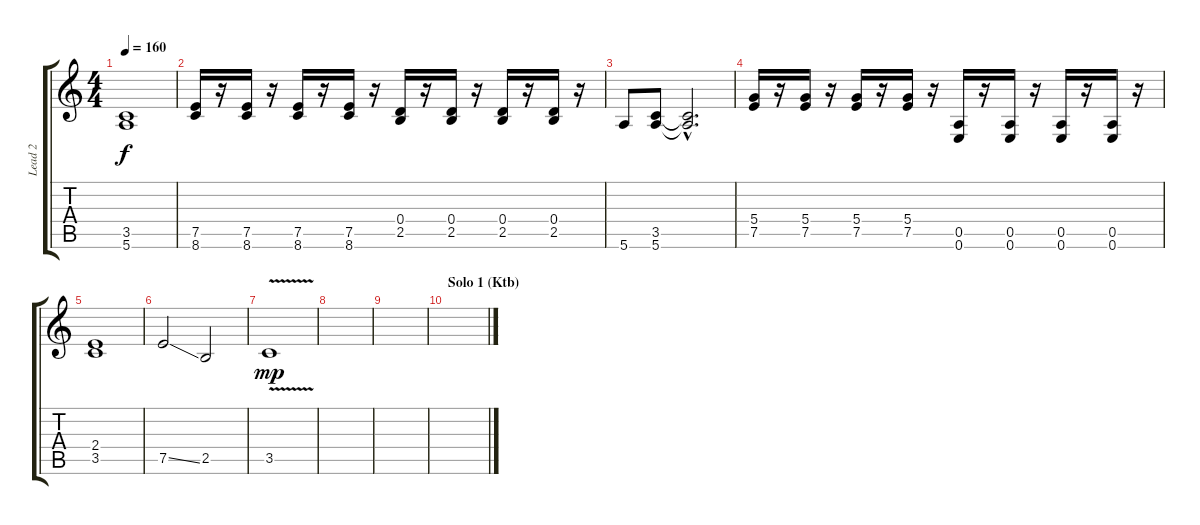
\track ("Lead 2" "Lead 2") {instrument distortionguitar}
\staff {score tabs}
\tuning (E4 B3 G3 D3 A2 E2) {hide}
\ts (4 4)
\tempo 160
\clef g2
\ks c
(3.5 5.6).1{dy f} |
(7.5 8.6).16 r.16 (7.5 8.6).16 r.16 (7.5 8.6).16 r.16 (7.5 8.6).16 r.16 (0.4 2.5).16 r.16 (0.4 2.5).16 r.16 (0.4 2.5).16 r.16 (0.4 2.5).16 r.16 |
5.6.8 (3.5 5.6).8 (3.5{hac t} 5.6{hac t}).2{d} |
(5.4 7.5).16 r.16 (5.4 7.5).16 r.16 (5.4 7.5).16 r.16 (5.4 7.5).16 r.16 (0.5 0.6).16 r.16 (0.5 0.6).16 r.16 (0.5 0.6).16 r.16 (0.5 0.6).16 r.16 |
(2.4 3.5).1 |
7.5{ss}.2 2.5.2 |
3.5{v}.1{dy mp} |
|
|
\section ("" "Solo 1 (Ktb)")
